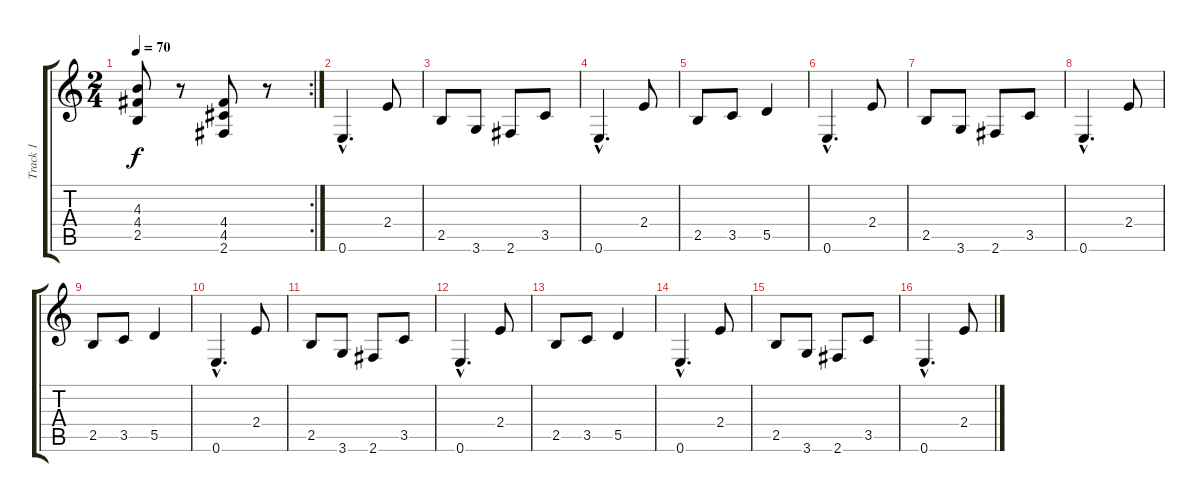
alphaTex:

\track ("Track 1" "Track 1") {instrument distortionguitar}
\staff {score tabs}
\tuning (E4 B3 G3 D3 A2 E2) {hide}
\rc 2
\ts (2 4)
\tempo 70
\clef g2
\ks c
(4.3 4.4 2.5).8{dy f} r.8 (4.4 4.5 2.6).8 r.8 |
0.6{hac}.4{d} 2.4.8 |
2.5.8 3.6.8 2.6.8 3.5.8 |
0.6{hac}.4{d} 2.4.8 |
2.5.8 3.5.8 5.5.4 |
0.6{hac}.4{d} 2.4.8 |
2.5.8 3.6.8 2.6.8 3.5.8 |
0.6{hac}.4{d} 2.4.8 |
2.5.8 3.5.8 5.5.4 |
0.6{hac}.4{d} 2.4.8 |
2.5.8 3.6.8 2.6.8 3.5.8 |
0.6{hac}.4{d} 2.4.8 |
2.5.8 3.5.8 5.5.4 |
0.6{hac}.4{d} 2.4.8 |
2.5.8 3.6.8 2.6.8 3.5.8 |
0.6{hac}.4{d} 2.4.8
